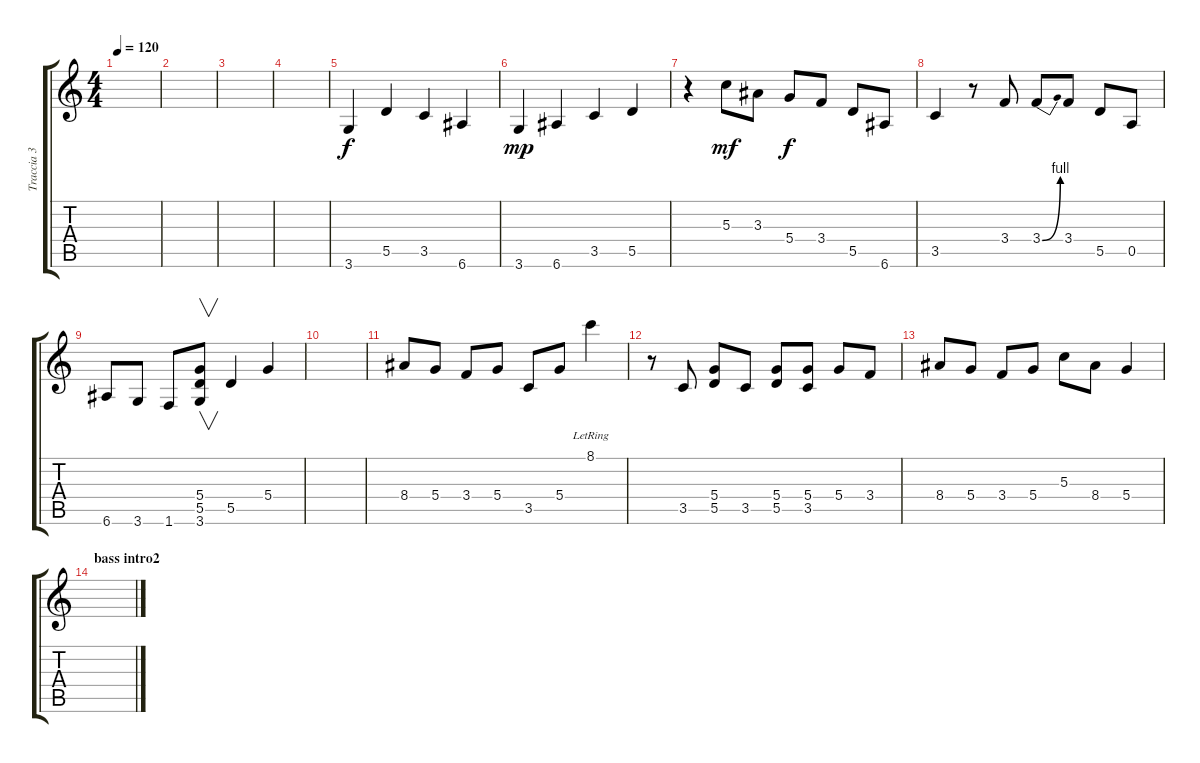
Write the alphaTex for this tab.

\track ("Traccia 3" "Traccia 3") {instrument acousticguitarnylon}
\staff {score tabs}
\tuning (E4 B3 G3 D3 A2 E2) {hide}
\ts (4 4)
\tempo 120
\clef g2
\ks c
|
|
|
|
3.6.4 5.5.4 3.5.4 6.6.4 |
3.6.4{dy mp} 6.6.4 3.5.4 5.5.4 |
r.4 5.3.8{dy mf} 3.3.8 5.4.8{dy f} 3.4.8 5.5.8 6.6.8 |
3.5.4 r.8 3.4.8 3.4{be (bend 0 0 60 4)}.8 3.4.8 5.5.8 0.5.8 |
6.6.8 3.6.8 1.6.8 (5.4 5.5 3.6).8{v} 5.5.4 5.4.4 |
|
8.4.8 5.4.8 3.4.8 5.4.8 3.5.8 5.4.8 8.1{lr}.4 |
r.8 3.5.8 (5.4 5.5).8 3.5.8 (5.4 5.5).8 (5.4 3.5).8 5.4.8 3.4.8 |
8.4.8 5.4.8 3.4.8 5.4.8 5.3.8 8.4.8 5.4.4 |
\section ("" "bass intro2")
